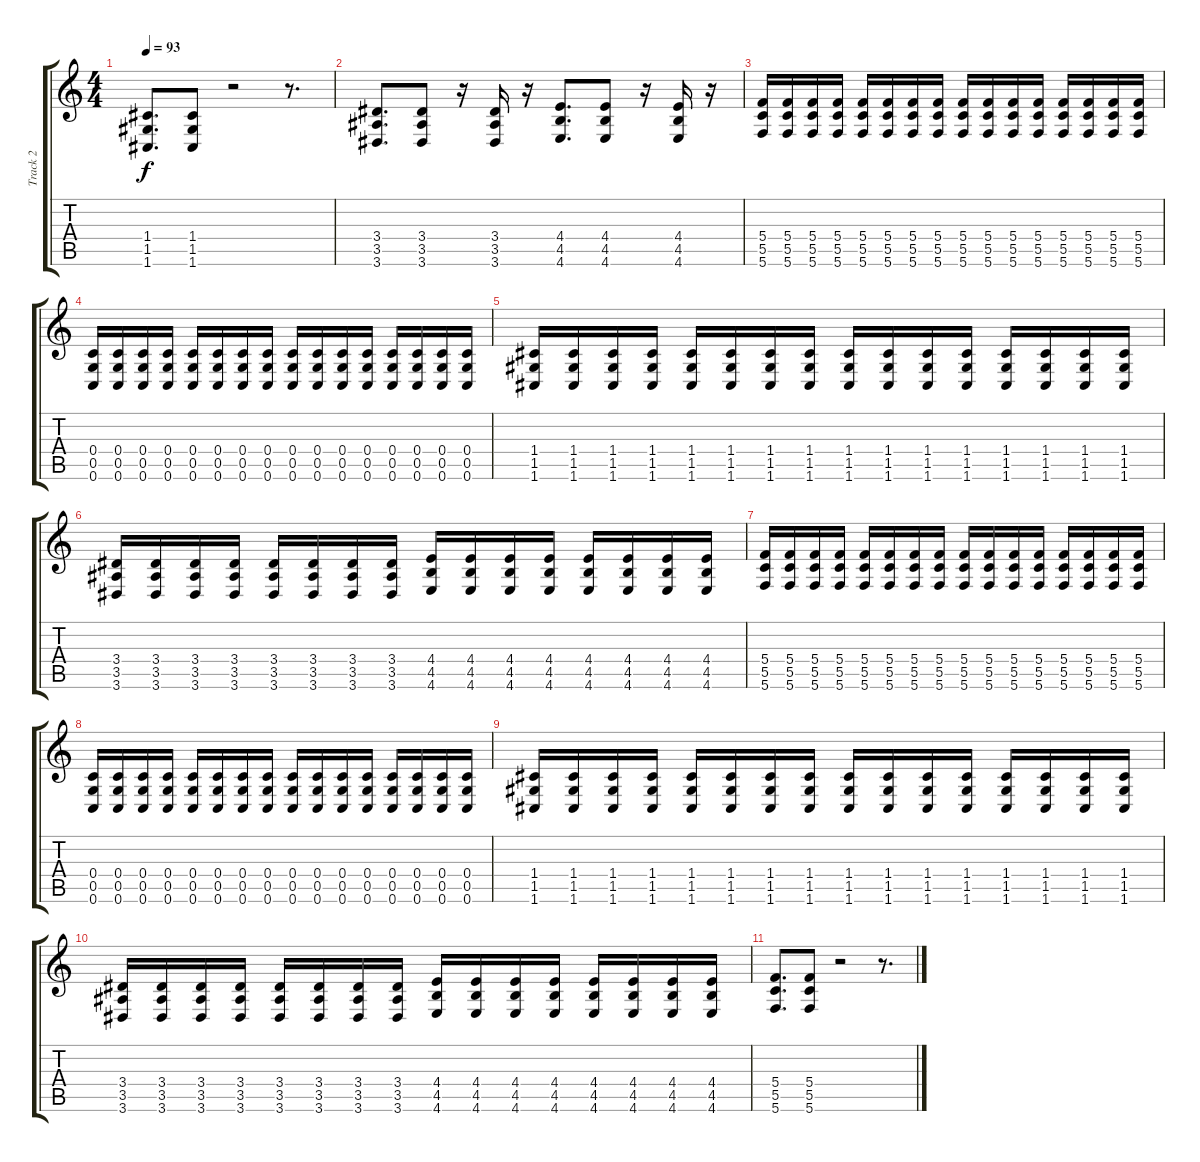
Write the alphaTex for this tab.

\track ("Track 2" "Track 2") {instrument distortionguitar}
\staff {score tabs}
\tuning (D4 A3 F3 C3 G2 C2) {hide}
\ts (4 4)
\tempo 93
\clef g2
\ks c
(1.4 1.5 1.6).8{d dy f} (1.4 1.5 1.6).8 r.2 r.8{d} |
(3.4 3.5 3.6).8{d} (3.4 3.5 3.6).8 r.16 (3.4 3.5 3.6).16 r.16 (4.4 4.5 4.6).8{d} (4.4 4.5 4.6).8 r.16 (4.4 4.5 4.6).16 r.16 |
(5.4 5.5 5.6).16 (5.4 5.5 5.6).16 (5.4 5.5 5.6).16 (5.4 5.5 5.6).16 (5.4 5.5 5.6).16 (5.4 5.5 5.6).16 (5.4 5.5 5.6).16 (5.4 5.5 5.6).16 (5.4 5.5 5.6).16 (5.4 5.5 5.6).16 (5.4 5.5 5.6).16 (5.4 5.5 5.6).16 (5.4 5.5 5.6).16 (5.4 5.5 5.6).16 (5.4 5.5 5.6).16 (5.4 5.5 5.6).16 |
(0.4 0.5 0.6).16 (0.4 0.5 0.6).16 (0.4 0.5 0.6).16 (0.4 0.5 0.6).16 (0.4 0.5 0.6).16 (0.4 0.5 0.6).16 (0.4 0.5 0.6).16 (0.4 0.5 0.6).16 (0.4 0.5 0.6).16 (0.4 0.5 0.6).16 (0.4 0.5 0.6).16 (0.4 0.5 0.6).16 (0.4 0.5 0.6).16 (0.4 0.5 0.6).16 (0.4 0.5 0.6).16 (0.4 0.5 0.6).16 |
(1.4 1.5 1.6).16 (1.4 1.5 1.6).16 (1.4 1.5 1.6).16 (1.4 1.5 1.6).16 (1.4 1.5 1.6).16 (1.4 1.5 1.6).16 (1.4 1.5 1.6).16 (1.4 1.5 1.6).16 (1.4 1.5 1.6).16 (1.4 1.5 1.6).16 (1.4 1.5 1.6).16 (1.4 1.5 1.6).16 (1.4 1.5 1.6).16 (1.4 1.5 1.6).16 (1.4 1.5 1.6).16 (1.4 1.5 1.6).16 |
(3.4 3.5 3.6).16 (3.4 3.5 3.6).16 (3.4 3.5 3.6).16 (3.4 3.5 3.6).16 (3.4 3.5 3.6).16 (3.4 3.5 3.6).16 (3.4 3.5 3.6).16 (3.4 3.5 3.6).16 (4.4 4.5 4.6).16 (4.4 4.5 4.6).16 (4.4 4.5 4.6).16 (4.4 4.5 4.6).16 (4.4 4.5 4.6).16 (4.4 4.5 4.6).16 (4.4 4.5 4.6).16 (4.4 4.5 4.6).16 |
(5.4 5.5 5.6).16 (5.4 5.5 5.6).16 (5.4 5.5 5.6).16 (5.4 5.5 5.6).16 (5.4 5.5 5.6).16 (5.4 5.5 5.6).16 (5.4 5.5 5.6).16 (5.4 5.5 5.6).16 (5.4 5.5 5.6).16 (5.4 5.5 5.6).16 (5.4 5.5 5.6).16 (5.4 5.5 5.6).16 (5.4 5.5 5.6).16 (5.4 5.5 5.6).16 (5.4 5.5 5.6).16 (5.4 5.5 5.6).16 |
(0.4 0.5 0.6).16 (0.4 0.5 0.6).16 (0.4 0.5 0.6).16 (0.4 0.5 0.6).16 (0.4 0.5 0.6).16 (0.4 0.5 0.6).16 (0.4 0.5 0.6).16 (0.4 0.5 0.6).16 (0.4 0.5 0.6).16 (0.4 0.5 0.6).16 (0.4 0.5 0.6).16 (0.4 0.5 0.6).16 (0.4 0.5 0.6).16 (0.4 0.5 0.6).16 (0.4 0.5 0.6).16 (0.4 0.5 0.6).16 |
(1.4 1.5 1.6).16 (1.4 1.5 1.6).16 (1.4 1.5 1.6).16 (1.4 1.5 1.6).16 (1.4 1.5 1.6).16 (1.4 1.5 1.6).16 (1.4 1.5 1.6).16 (1.4 1.5 1.6).16 (1.4 1.5 1.6).16 (1.4 1.5 1.6).16 (1.4 1.5 1.6).16 (1.4 1.5 1.6).16 (1.4 1.5 1.6).16 (1.4 1.5 1.6).16 (1.4 1.5 1.6).16 (1.4 1.5 1.6).16 |
(3.4 3.5 3.6).16 (3.4 3.5 3.6).16 (3.4 3.5 3.6).16 (3.4 3.5 3.6).16 (3.4 3.5 3.6).16 (3.4 3.5 3.6).16 (3.4 3.5 3.6).16 (3.4 3.5 3.6).16 (4.4 4.5 4.6).16 (4.4 4.5 4.6).16 (4.4 4.5 4.6).16 (4.4 4.5 4.6).16 (4.4 4.5 4.6).16 (4.4 4.5 4.6).16 (4.4 4.5 4.6).16 (4.4 4.5 4.6).16 |
(5.4 5.5 5.6).8{d} (5.4 5.5 5.6).8 r.2 r.8{d}
